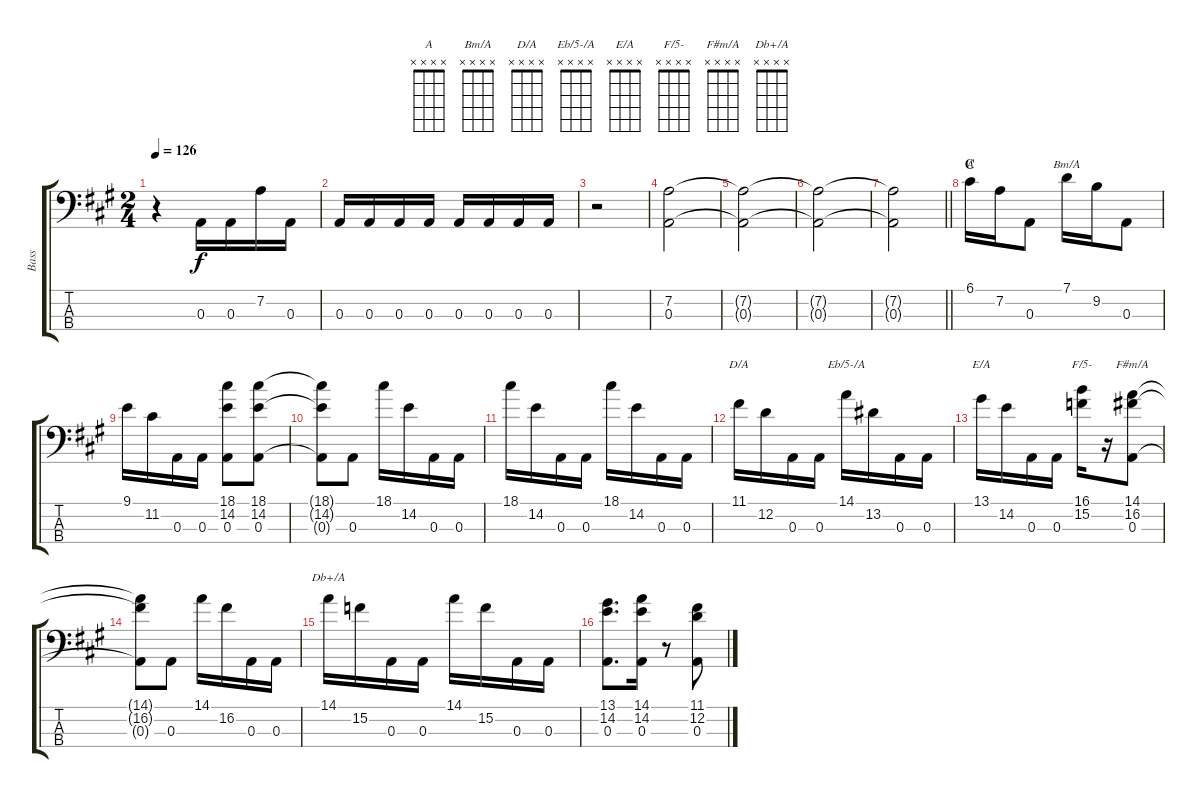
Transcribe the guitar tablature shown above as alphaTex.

\track ("Bass" "Bass") {instrument fretlessbass}
\staff {score tabs}
\tuning (G2 D2 A1 E1) {hide}
\chord ("A" x x x x)
\chord ("Bm/A" x x x x)
\chord ("D/A" x x x x)
\chord ("Eb/5-/A" x x x x)
\chord ("E/A" x x x x)
\chord ("F/5-" x x x x)
\chord ("F#m/A" x x x x)
\chord ("Db+/A" x x x x)
\ts (2 4)
\tempo 126
\clef f4
\ks a
r.4{dy f} 0.3.16 0.3.16 7.2.16 0.3.16 |
0.3.16 0.3.16 0.3.16 0.3.16 0.3.16 0.3.16 0.3.16 0.3.16 |
r.2 |
(7.2 0.3).2 |
(7.2{t} 0.3{t}).2 |
(7.2{t} 0.3{t}).2 |
\barLineRight lightlight
(7.2{t} 0.3{t}).2 |
\section ("" "C")
6.1.16{ch "A"} 7.2.16 0.3.8 7.1.16{ch "Bm/A"} 9.2.16 0.3.8 |
9.1.16 11.2.16 0.3.16 0.3.16 (18.1 14.2 0.3).8 (18.1 14.2 0.3).8 |
(18.1{t} 14.2{t} 0.3{t}).8 0.3.8 18.1.16 14.2.16 0.3.16 0.3.16 |
18.1.16 14.2.16 0.3.16 0.3.16 18.1.16 14.2.16 0.3.16 0.3.16 |
11.1.16{ch "D/A"} 12.2.16 0.3.16 0.3.16 14.1.16{ch "Eb/5-/A"} 13.2.16 0.3.16 0.3.16 |
13.1.16{ch "E/A"} 14.2.16 0.3.16 0.3.16 (16.1 15.2).16{ch "F/5-"} r.16 (14.1 16.2 0.3).8{ch "F#m/A"} |
(14.1{t} 16.2{t} 0.3{t}).8 0.3.8 14.1.16 16.2.16 0.3.16 0.3.16 |
14.1.16{ch "Db+/A"} 15.2.16 0.3.16 0.3.16 14.1.16 15.2.16 0.3.16 0.3.16 |
(13.1 14.2 0.3).8{d} (14.1 14.2 0.3).16 r.8 (11.1 12.2 0.3).8
